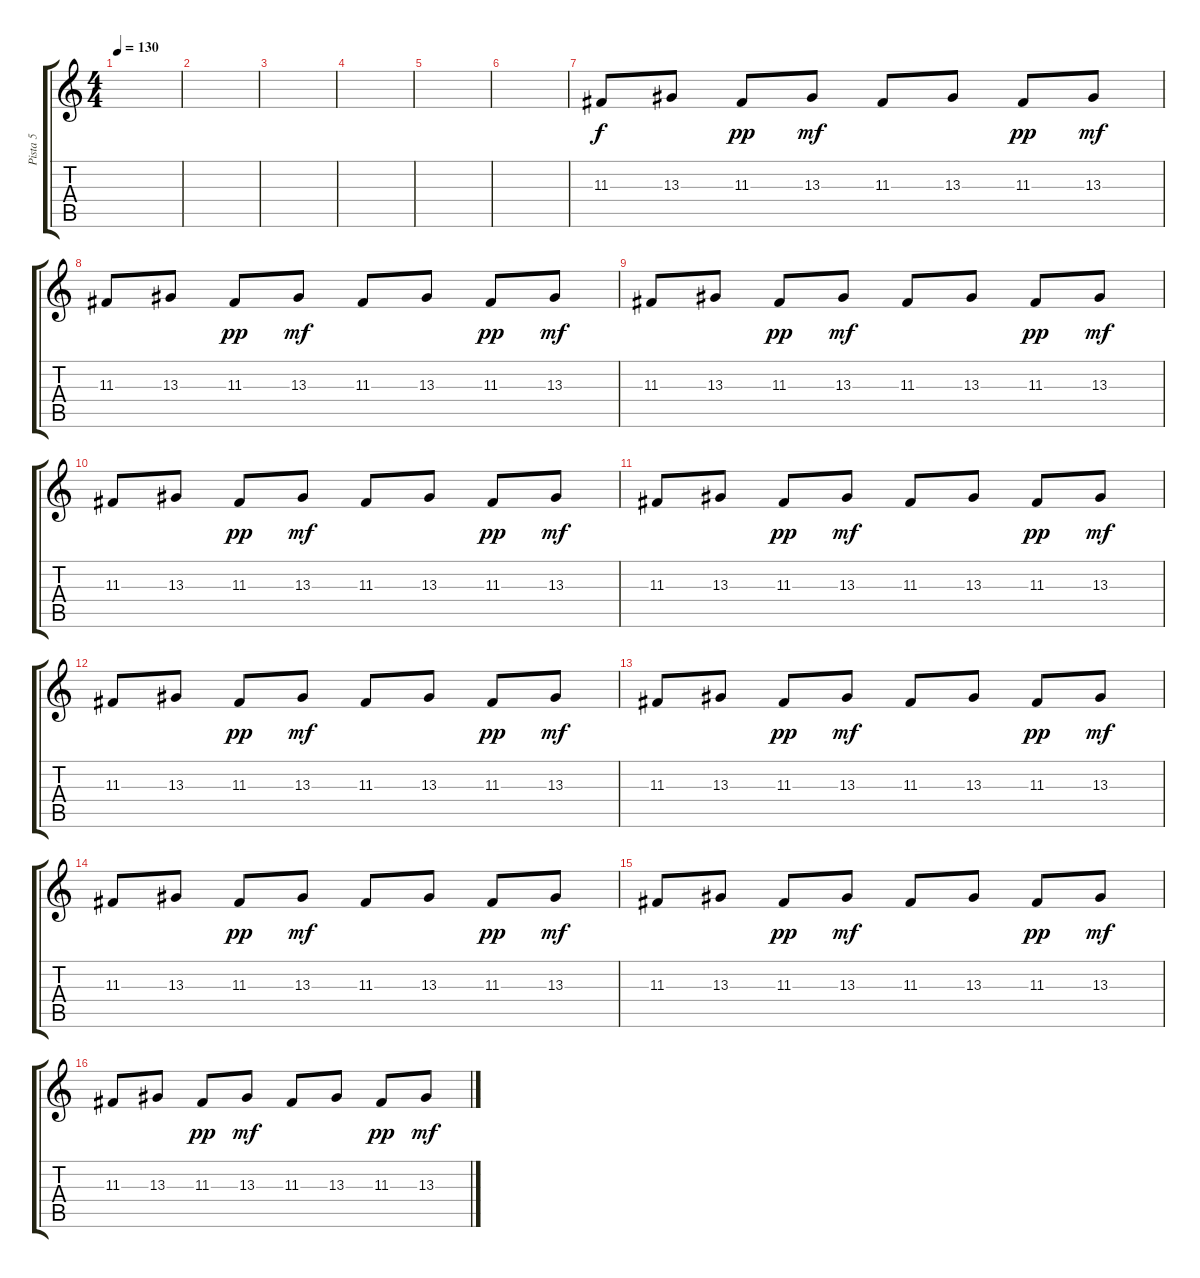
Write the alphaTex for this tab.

\track ("Pista 5" "Pista 5") {instrument vibraphone}
\staff {score tabs}
\tuning (E4 B3 G3 D3 A2 E2) {hide}
\ts (4 4)
\tempo 130
\clef g2
\ks c
|
|
|
|
|
|
11.3.8 13.3.8 11.3.8{dy pp} 13.3.8{dy mf} 11.3.8 13.3.8 11.3.8{dy pp} 13.3.8{dy mf} |
11.3.8 13.3.8 11.3.8{dy pp} 13.3.8{dy mf} 11.3.8 13.3.8 11.3.8{dy pp} 13.3.8{dy mf} |
11.3.8 13.3.8 11.3.8{dy pp} 13.3.8{dy mf} 11.3.8 13.3.8 11.3.8{dy pp} 13.3.8{dy mf} |
11.3.8 13.3.8 11.3.8{dy pp} 13.3.8{dy mf} 11.3.8 13.3.8 11.3.8{dy pp} 13.3.8{dy mf} |
11.3.8 13.3.8 11.3.8{dy pp} 13.3.8{dy mf} 11.3.8 13.3.8 11.3.8{dy pp} 13.3.8{dy mf} |
11.3.8 13.3.8 11.3.8{dy pp} 13.3.8{dy mf} 11.3.8 13.3.8 11.3.8{dy pp} 13.3.8{dy mf} |
11.3.8 13.3.8 11.3.8{dy pp} 13.3.8{dy mf} 11.3.8 13.3.8 11.3.8{dy pp} 13.3.8{dy mf} |
11.3.8 13.3.8 11.3.8{dy pp} 13.3.8{dy mf} 11.3.8 13.3.8 11.3.8{dy pp} 13.3.8{dy mf} |
11.3.8 13.3.8 11.3.8{dy pp} 13.3.8{dy mf} 11.3.8 13.3.8 11.3.8{dy pp} 13.3.8{dy mf} |
11.3.8 13.3.8 11.3.8{dy pp} 13.3.8{dy mf} 11.3.8 13.3.8 11.3.8{dy pp} 13.3.8{dy mf}
